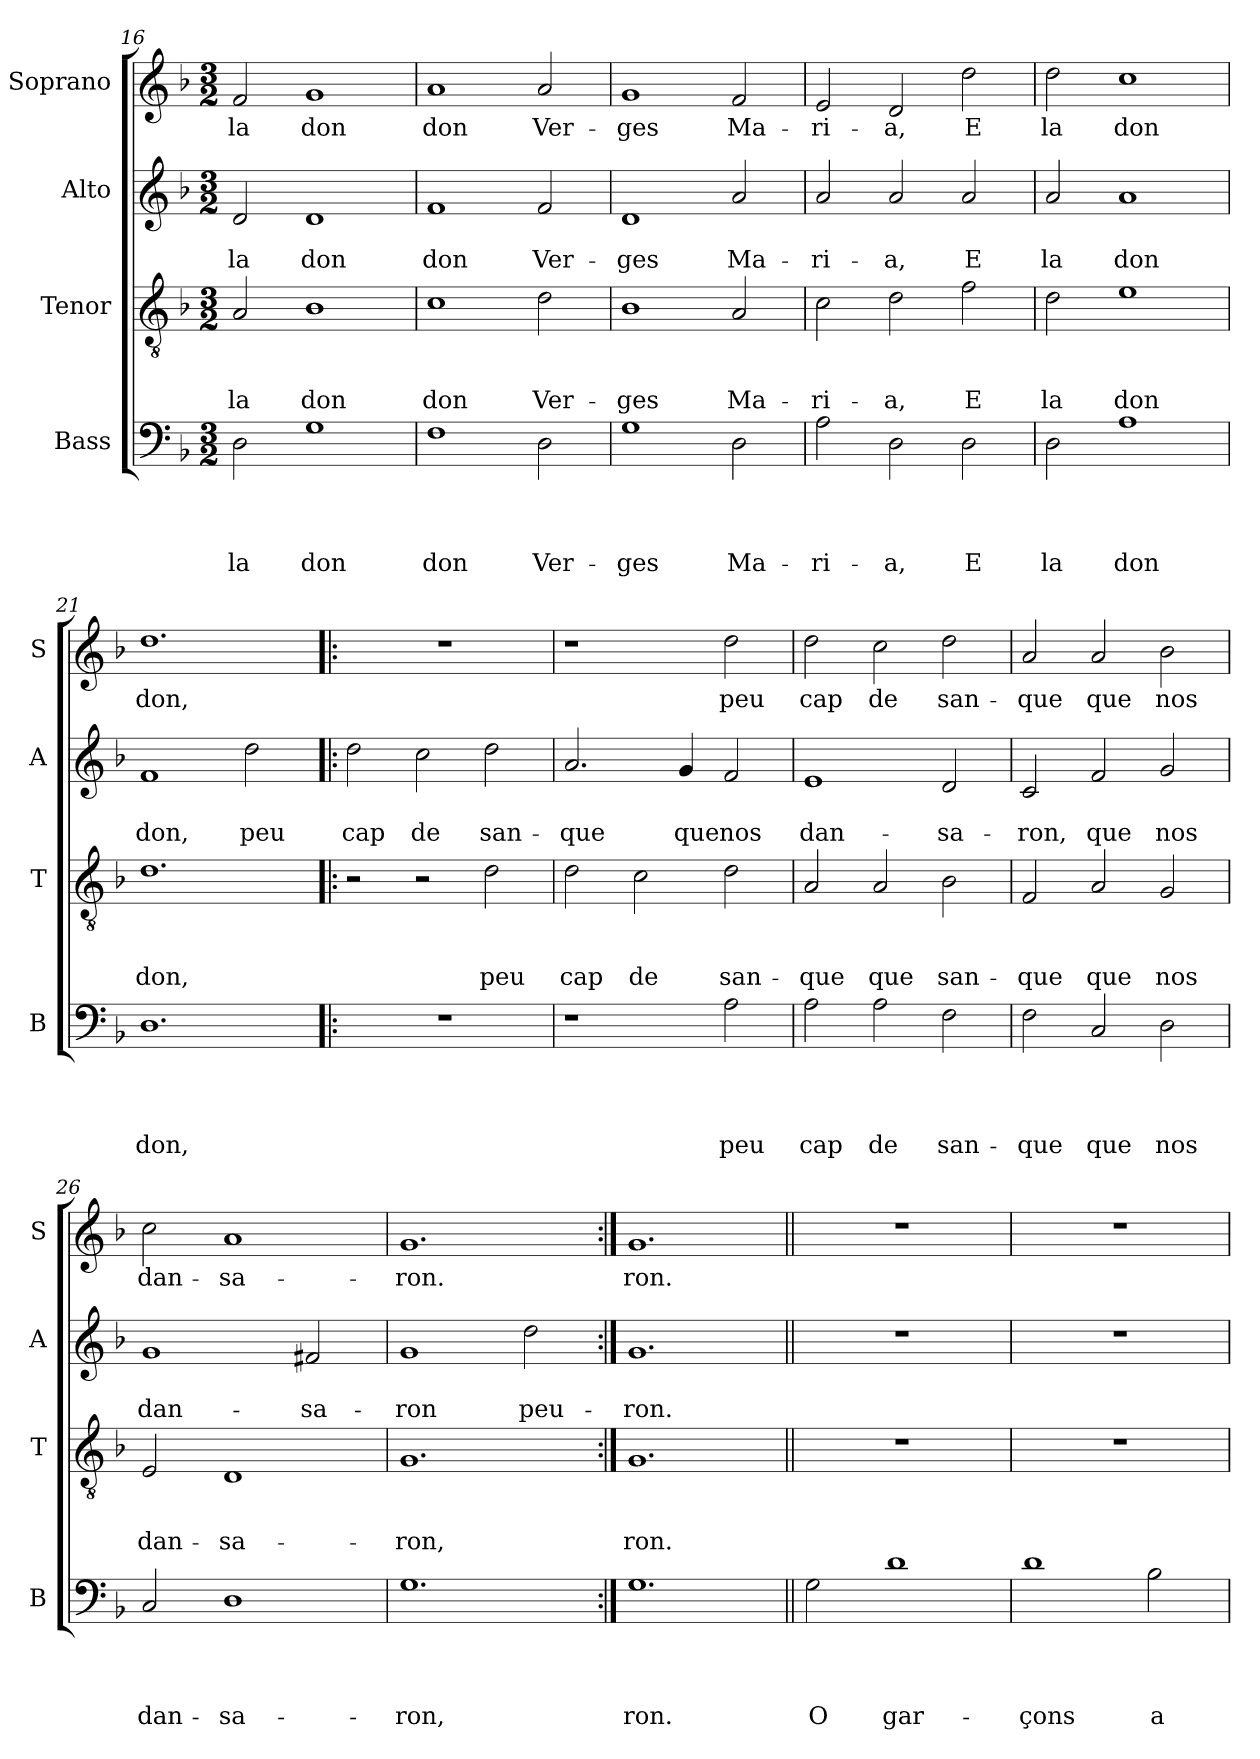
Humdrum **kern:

**kern	**text	**text	**text	**text	**kern	**text	**text	**text	**kern	**text	**text	**kern	**text
*part4	*part4	*part4	*part4	*part4	*part3	*part3	*part3	*part3	*part2	*part2	*part2	*part1	*part1
*staff4	*staff4	*staff4	*staff4	*staff4	*staff3	*staff3	*staff3	*staff3	*staff2	*staff2	*staff2	*staff1	*staff1
*I"Bass	*	*	*	*	*I"Tenor	*	*	*	*I"Alto	*	*	*I"Soprano	*
*I'B	*	*	*	*	*I'T	*	*	*	*I'A	*	*	*I'S	*
*clefF4	*	*	*	*	*clefGv2	*	*	*	*clefG2	*	*	*clefG2	*
*k[b-]	*	*	*	*	*k[b-]	*	*	*	*k[b-]	*	*	*k[b-]	*
*F:	*	*	*	*	*F:	*	*	*	*F:	*	*	*F:	*
*M3/2	*	*	*	*	*M3/2	*	*	*	*M3/2	*	*	*M3/2	*
=16	=16	=16	=16	=16	=16	=16	=16	=16	=16	=16	=16	=16	=16
2D\	.	.	.	la	2A/	.	.	la	2d/	.	la	2f/	la
1G	.	.	.	don	1B-	.	.	don	1d	.	don	1g	don
=17	=17	=17	=17	=17	=17	=17	=17	=17	=17	=17	=17	=17	=17
1F	.	.	.	don	1c	.	.	don	1f	.	don	1a	don
2D\	.	.	.	Ver-	2d\	.	.	Ver-	2f/	.	Ver-	2a/	Ver-
=18	=18	=18	=18	=18	=18	=18	=18	=18	=18	=18	=18	=18	=18
1G	.	.	.	-ges	1B-	.	.	-ges	1d	.	-ges	1g	-ges
2D\	.	.	.	Ma-	2A/	.	.	Ma-	2a/	.	Ma-	2f/	Ma-
!!LO:LB:g=z
=19	=19	=19	=19	=19	=19	=19	=19	=19	=19	=19	=19	=19	=19
2A\	.	.	.	-ri-	2c\	.	.	-ri-	2a/	.	-ri-	2e/	-ri-
2D\	.	.	.	-a,	2d\	.	.	-a,	2a/	.	-a,	2d/	-a,
2D\	.	.	.	E	2f\	.	.	E	2a/	.	E	2dd\	E
=20	=20	=20	=20	=20	=20	=20	=20	=20	=20	=20	=20	=20	=20
2D\	.	.	.	la	2d\	.	.	la	2a/	.	la	2dd\	la
1A	.	.	.	don	1e	.	.	don	1a	.	don	1cc	don
=21	=21	=21	=21	=21	=21	=21	=21	=21	=21	=21	=21	=21	=21
1.D	.	.	.	don,	1.d	.	.	don,	1f	.	don,	1.dd	don,
.	.	.	.	.	.	.	.	.	2dd\	.	peu	.	.
=22!|:	=22!|:	=22!|:	=22!|:	=22!|:	=22!|:	=22!|:	=22!|:	=22!|:	=22!|:	=22!|:	=22!|:	=22!|:	=22!|:
1.r	.	.	.	.	2r	.	.	.	2dd\	.	cap	1.r	.
.	.	.	.	.	2r	.	.	.	2cc\	.	de	.	.
.	.	.	.	.	2d\	.	.	peu	2dd\	.	san-	.	.
=23	=23	=23	=23	=23	=23	=23	=23	=23	=23	=23	=23	=23	=23
1r	.	.	.	.	2d\	.	.	cap	2.a/	.	-que	1r	.
.	.	.	.	.	2c\	.	.	de	.	.	.	.	.
.	.	.	.	.	.	.	.	.	4g/	.	que	.	.
2A\	.	.	.	peu	2d\	.	.	san-	2f/	.	nos	2dd\	peu
=24	=24	=24	=24	=24	=24	=24	=24	=24	=24	=24	=24	=24	=24
2A\	.	.	.	cap	2A/	.	.	-que	1e	.	dan-	2dd\	cap
2A\	.	.	.	de	2A/	.	.	que	.	.	.	2cc\	de
2F\	.	.	.	san-	2B-\	.	.	san-	2d/	.	-sa-	2dd\	san-
=25	=25	=25	=25	=25	=25	=25	=25	=25	=25	=25	=25	=25	=25
2F\	.	.	.	-que	2F/	.	.	-que	2c/	.	-ron,	2a/	-que
2C/	.	.	.	que	2A/	.	.	que	2f/	.	que	2a/	que
2D\	.	.	.	nos	2G/	.	.	nos	2g/	.	nos	2b-\	nos
=26	=26	=26	=26	=26	=26	=26	=26	=26	=26	=26	=26	=26	=26
2C/	.	.	.	dan-	2E/	.	.	dan-	1g	.	dan-	2cc\	dan-
1D	.	.	.	-sa-	1D	.	.	-sa-	.	.	.	1a	-sa-
.	.	.	.	.	.	.	.	.	2f#X/	.	-sa-	.	.
=27	=27	=27	=27	=27	=27	=27	=27	=27	=27	=27	=27	=27	=27
1.G	.	.	.	-ron,	1.G	.	.	-ron,	1g	.	-ron	1.g	-ron.
.	.	.	.	.	.	.	.	.	2dd\	.	peu-	.	.
=28:|!	=28:|!	=28:|!	=28:|!	=28:|!	=28:|!	=28:|!	=28:|!	=28:|!	=28:|!	=28:|!	=28:|!	=28:|!	=28:|!
1.G	.	.	.	ron.	1.G	.	.	ron.	1.g	.	-ron.	1.g	ron.
!!LO:LB:g=z
=29||	=29||	=29||	=29||	=29||	=29||	=29||	=29||	=29||	=29||	=29||	=29||	=29||	=29||
2G\	.	.	.	O	1.r	.	.	.	1.r	.	.	1.r	.
1d	.	.	.	gar-	.	.	.	.	.	.	.	.	.
=30	=30	=30	=30	=30	=30	=30	=30	=30	=30	=30	=30	=30	=30
1d	.	.	.	-çons	1.r	.	.	.	1.r	.	.	1.r	.
2B-\	.	.	.	a-	.	.	.	.	.	.	.	.	.
=	=	=	=	=	=	=	=	=	=	=	=	=	=
*-	*-	*-	*-	*-	*-	*-	*-	*-	*-	*-	*-	*-	*-
